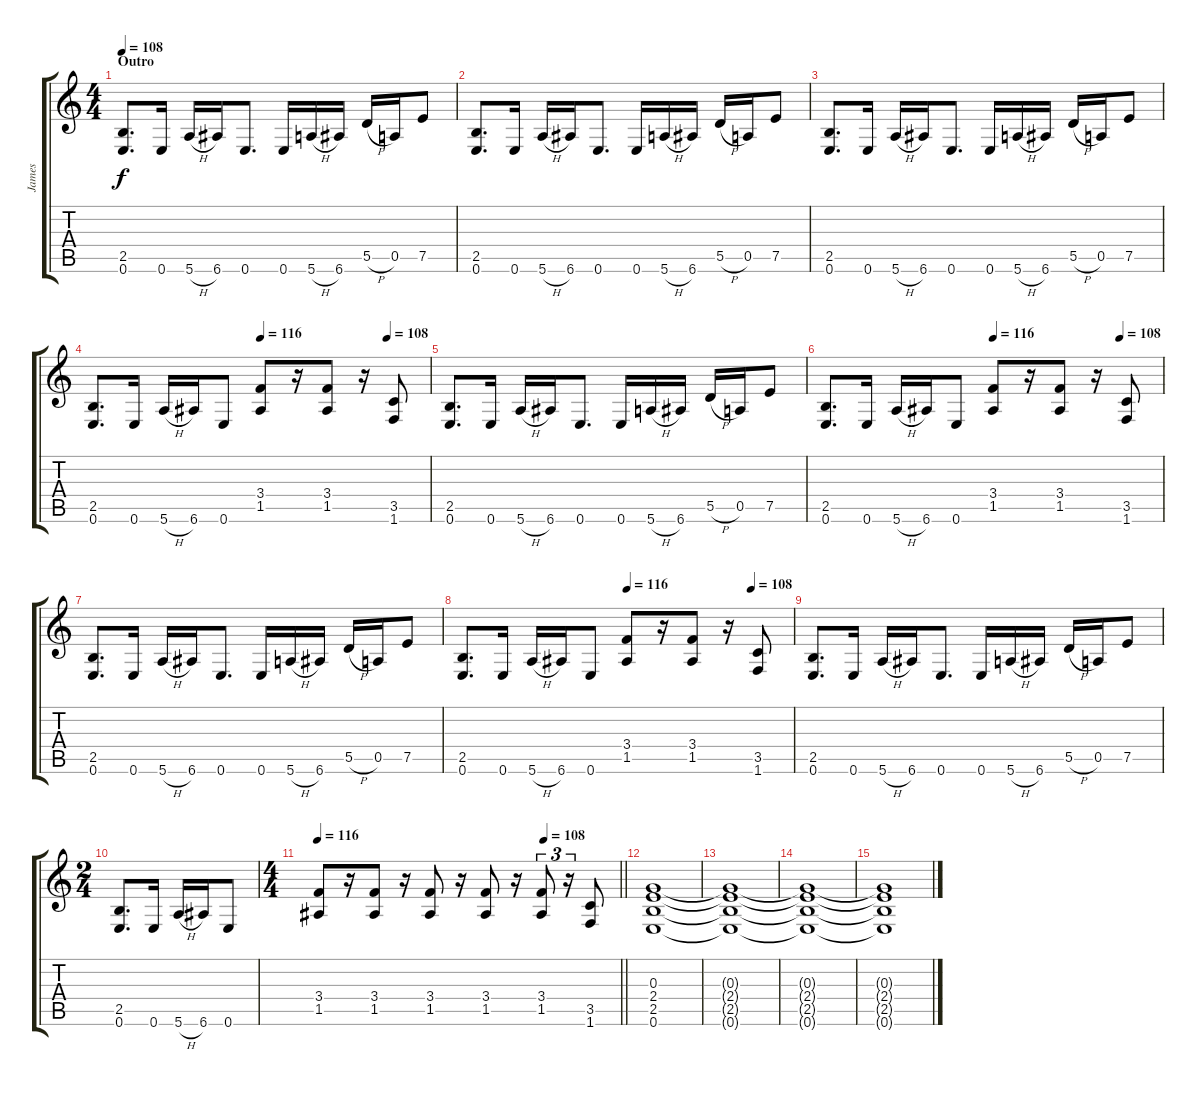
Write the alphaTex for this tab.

\track ("James" "James") {instrument distortionguitar}
\staff {score tabs}
\tuning (E4 B3 G3 D3 A2 E2) {hide}
\ts (4 4)
\section ("" "Outro")
\tempo 108
\clef g2
\ks c
(2.5 0.6).8{d dy f} 0.6.16 5.6{h}.16 6.6.16 0.6.8{d} 0.6.16 5.6{h}.16 6.6.16 5.5{h}.16 0.5.16 7.5.8 |
(2.5 0.6).8{d} 0.6.16 5.6{h}.16 6.6.16 0.6.8{d} 0.6.16 5.6{h}.16 6.6.16 5.5{h}.16 0.5.16 7.5.8 |
(2.5 0.6).8{d} 0.6.16 5.6{h}.16 6.6.16 0.6.8{d} 0.6.16 5.6{h}.16 6.6.16 5.5{h}.16 0.5.16 7.5.8 |
\tempo (116 0.5)
\tempo (108 0.875)
(2.5 0.6).8{d} 0.6.16 5.6{h}.16 6.6.16 0.6.8 (3.4 1.5).8 r.16 (3.4 1.5).8 r.16 (3.5 1.6).8 |
(2.5 0.6).8{d} 0.6.16 5.6{h}.16 6.6.16 0.6.8{d} 0.6.16 5.6{h}.16 6.6.16 5.5{h}.16 0.5.16 7.5.8 |
\tempo (116 0.5)
\tempo (108 0.875)
(2.5 0.6).8{d} 0.6.16 5.6{h}.16 6.6.16 0.6.8 (3.4 1.5).8 r.16 (3.4 1.5).8 r.16 (3.5 1.6).8 |
(2.5 0.6).8{d} 0.6.16 5.6{h}.16 6.6.16 0.6.8{d} 0.6.16 5.6{h}.16 6.6.16 5.5{h}.16 0.5.16 7.5.8 |
\tempo (116 0.5)
\tempo (108 0.875)
(2.5 0.6).8{d} 0.6.16 5.6{h}.16 6.6.16 0.6.8 (3.4 1.5).8 r.16 (3.4 1.5).8 r.16 (3.5 1.6).8 |
(2.5 0.6).8{d} 0.6.16 5.6{h}.16 6.6.16 0.6.8{d} 0.6.16 5.6{h}.16 6.6.16 5.5{h}.16 0.5.16 7.5.8 |
\ts (2 4)
(2.5 0.6).8{d} 0.6.16 5.6{h}.16 6.6.16 0.6.8 |
\ts (4 4)
\tempo 116
\tempo (108 0.75)
\barLineRight lightlight
(3.4 1.5).8 r.16 (3.4 1.5).8 r.16 (3.4 1.5).8 r.16 (3.4 1.5).8 r.16 (3.4 1.5).8{tu (3 2)} r.16{tu (3 2)} (3.5 1.6).8 |
(0.3 2.4 2.5 0.6).1 |
(0.3{t} 2.4{t} 2.5{t} 0.6{t}).1 |
(0.3{t} 2.4{t} 2.5{t} 0.6{t}).1 |
(0.3{t} 2.4{t} 2.5{t} 0.6{t}).1
